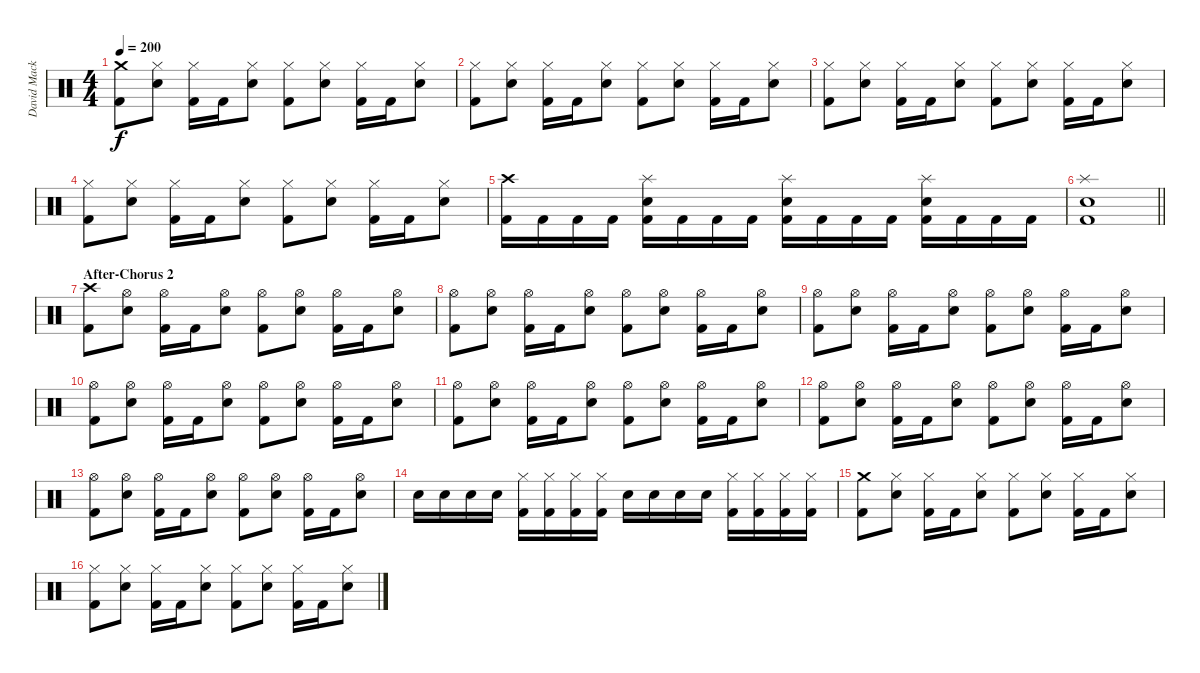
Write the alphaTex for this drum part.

\track ("David Mackintosh (Drums)" "David Mack") {instrument percussion}
\staff {score}
\articulation defaults
\ts (4 4)
\tempo 200
\clef neutral
\ks aminor
("Kick (hit) 2" "Crash medium (hit)").8{dy f} ("Snare (hit) 2" "Hi-Hat (closed)").8 ("Kick (hit) 2" "Hi-Hat (closed)").16 "Kick (hit) 2".16 ("Snare (hit) 2" "Hi-Hat (closed)").8 ("Kick (hit) 2" "Hi-Hat (closed)").8 ("Snare (hit) 2" "Hi-Hat (closed)").8 ("Kick (hit) 2" "Hi-Hat (closed)").16 "Kick (hit) 2".16 ("Snare (hit) 2" "Hi-Hat (closed)").8 |
("Kick (hit) 2" "Hi-Hat (closed)").8 ("Snare (hit) 2" "Hi-Hat (closed)").8 ("Kick (hit) 2" "Hi-Hat (closed)").16 "Kick (hit) 2".16 ("Snare (hit) 2" "Hi-Hat (closed)").8 ("Kick (hit) 2" "Hi-Hat (closed)").8 ("Snare (hit) 2" "Hi-Hat (closed)").8 ("Kick (hit) 2" "Hi-Hat (closed)").16 "Kick (hit) 2".16 ("Snare (hit) 2" "Hi-Hat (closed)").8 |
("Kick (hit) 2" "Hi-Hat (closed)").8 ("Snare (hit) 2" "Hi-Hat (closed)").8 ("Kick (hit) 2" "Hi-Hat (closed)").16 "Kick (hit) 2".16 ("Snare (hit) 2" "Hi-Hat (closed)").8 ("Kick (hit) 2" "Hi-Hat (closed)").8 ("Snare (hit) 2" "Hi-Hat (closed)").8 ("Kick (hit) 2" "Hi-Hat (closed)").16 "Kick (hit) 2".16 ("Snare (hit) 2" "Hi-Hat (closed)").8 |
("Kick (hit) 2" "Hi-Hat (closed)").8 ("Snare (hit) 2" "Hi-Hat (closed)").8 ("Kick (hit) 2" "Hi-Hat (closed)").16 "Kick (hit) 2".16 ("Snare (hit) 2" "Hi-Hat (closed)").8 ("Kick (hit) 2" "Hi-Hat (closed)").8 ("Snare (hit) 2" "Hi-Hat (closed)").8 ("Kick (hit) 2" "Hi-Hat (closed)").16 "Kick (hit) 2".16 ("Snare (hit) 2" "Hi-Hat (closed)").8 |
("Kick (hit) 2" "Crash high (hit)").16 "Kick (hit) 2".16 "Kick (hit) 2".16 "Kick (hit) 2".16 ("Kick (hit) 2" "Snare (hit) 2" "Splash (hit)").16 "Kick (hit) 2".16 "Kick (hit) 2".16 "Kick (hit) 2".16 ("Kick (hit) 2" "Snare (hit) 2" "Splash (hit)").16 "Kick (hit) 2".16 "Kick (hit) 2".16 "Kick (hit) 2".16 ("Kick (hit) 2" "Snare (hit) 2" "Splash (hit)").16 "Kick (hit) 2".16 "Kick (hit) 2".16 "Kick (hit) 2".16 |
\barLineRight lightlight
("Kick (hit) 2" "Snare (hit) 2" "Splash (hit)").1 |
\section ("" "After-Chorus 2")
("Kick (hit) 2" "Crash high (hit)").8 ("Snare (hit) 2" "Hi-Hat (open)").8 ("Kick (hit) 2" "Hi-Hat (open)").16 "Kick (hit) 2".16 ("Snare (hit) 2" "Hi-Hat (open)").8 ("Kick (hit) 2" "Hi-Hat (open)").8 ("Snare (hit) 2" "Hi-Hat (open)").8 ("Kick (hit) 2" "Hi-Hat (open)").16 "Kick (hit) 2".16 ("Snare (hit) 2" "Hi-Hat (open)").8 |
("Kick (hit) 2" "Hi-Hat (open)").8 ("Snare (hit) 2" "Hi-Hat (open)").8 ("Kick (hit) 2" "Hi-Hat (open)").16 "Kick (hit) 2".16 ("Snare (hit) 2" "Hi-Hat (open)").8 ("Kick (hit) 2" "Hi-Hat (open)").8 ("Snare (hit) 2" "Hi-Hat (open)").8 ("Kick (hit) 2" "Hi-Hat (open)").16 "Kick (hit) 2".16 ("Snare (hit) 2" "Hi-Hat (open)").8 |
("Kick (hit) 2" "Hi-Hat (open)").8 ("Snare (hit) 2" "Hi-Hat (open)").8 ("Kick (hit) 2" "Hi-Hat (open)").16 "Kick (hit) 2".16 ("Snare (hit) 2" "Hi-Hat (open)").8 ("Kick (hit) 2" "Hi-Hat (open)").8 ("Snare (hit) 2" "Hi-Hat (open)").8 ("Kick (hit) 2" "Hi-Hat (open)").16 "Kick (hit) 2".16 ("Snare (hit) 2" "Hi-Hat (open)").8 |
("Kick (hit) 2" "Hi-Hat (open)").8 ("Snare (hit) 2" "Hi-Hat (open)").8 ("Kick (hit) 2" "Hi-Hat (open)").16 "Kick (hit) 2".16 ("Snare (hit) 2" "Hi-Hat (open)").8 ("Kick (hit) 2" "Hi-Hat (open)").8 ("Snare (hit) 2" "Hi-Hat (open)").8 ("Kick (hit) 2" "Hi-Hat (open)").16 "Kick (hit) 2".16 ("Snare (hit) 2" "Hi-Hat (open)").8 |
("Kick (hit) 2" "Hi-Hat (open)").8 ("Snare (hit) 2" "Hi-Hat (open)").8 ("Kick (hit) 2" "Hi-Hat (open)").16 "Kick (hit) 2".16 ("Snare (hit) 2" "Hi-Hat (open)").8 ("Kick (hit) 2" "Hi-Hat (open)").8 ("Snare (hit) 2" "Hi-Hat (open)").8 ("Kick (hit) 2" "Hi-Hat (open)").16 "Kick (hit) 2".16 ("Snare (hit) 2" "Hi-Hat (open)").8 |
("Kick (hit) 2" "Hi-Hat (open)").8 ("Snare (hit) 2" "Hi-Hat (open)").8 ("Kick (hit) 2" "Hi-Hat (open)").16 "Kick (hit) 2".16 ("Snare (hit) 2" "Hi-Hat (open)").8 ("Kick (hit) 2" "Hi-Hat (open)").8 ("Snare (hit) 2" "Hi-Hat (open)").8 ("Kick (hit) 2" "Hi-Hat (open)").16 "Kick (hit) 2".16 ("Snare (hit) 2" "Hi-Hat (open)").8 |
("Kick (hit) 2" "Hi-Hat (open)").8 ("Snare (hit) 2" "Hi-Hat (open)").8 ("Kick (hit) 2" "Hi-Hat (open)").16 "Kick (hit) 2".16 ("Snare (hit) 2" "Hi-Hat (open)").8 ("Kick (hit) 2" "Hi-Hat (open)").8 ("Snare (hit) 2" "Hi-Hat (open)").8 ("Kick (hit) 2" "Hi-Hat (open)").16 "Kick (hit) 2".16 ("Snare (hit) 2" "Hi-Hat (open)").8 |
"Snare (hit) 2".16 "Snare (hit) 2".16 "Snare (hit) 2".16 "Snare (hit) 2".16 ("Kick (hit) 2" "Hi-Hat (closed)").16 ("Kick (hit) 2" "Hi-Hat (closed)").16 ("Kick (hit) 2" "Hi-Hat (closed)").16 ("Kick (hit) 2" "Hi-Hat (closed)").16 "Snare (hit) 2".16 "Snare (hit) 2".16 "Snare (hit) 2".16 "Snare (hit) 2".16 ("Kick (hit) 2" "Hi-Hat (closed)").16 ("Kick (hit) 2" "Hi-Hat (closed)").16 ("Kick (hit) 2" "Hi-Hat (closed)").16 ("Kick (hit) 2" "Hi-Hat (closed)").16 |
("Kick (hit) 2" "Crash medium (hit)").8 ("Snare (hit) 2" "Hi-Hat (closed)").8 ("Kick (hit) 2" "Hi-Hat (closed)").16 "Kick (hit) 2".16 ("Snare (hit) 2" "Hi-Hat (closed)").8 ("Kick (hit) 2" "Hi-Hat (closed)").8 ("Snare (hit) 2" "Hi-Hat (closed)").8 ("Kick (hit) 2" "Hi-Hat (closed)").16 "Kick (hit) 2".16 ("Snare (hit) 2" "Hi-Hat (closed)").8 |
("Kick (hit) 2" "Hi-Hat (closed)").8 ("Snare (hit) 2" "Hi-Hat (closed)").8 ("Kick (hit) 2" "Hi-Hat (closed)").16 "Kick (hit) 2".16 ("Snare (hit) 2" "Hi-Hat (closed)").8 ("Kick (hit) 2" "Hi-Hat (closed)").8 ("Snare (hit) 2" "Hi-Hat (closed)").8 ("Kick (hit) 2" "Hi-Hat (closed)").16 "Kick (hit) 2".16 ("Snare (hit) 2" "Hi-Hat (closed)").8
